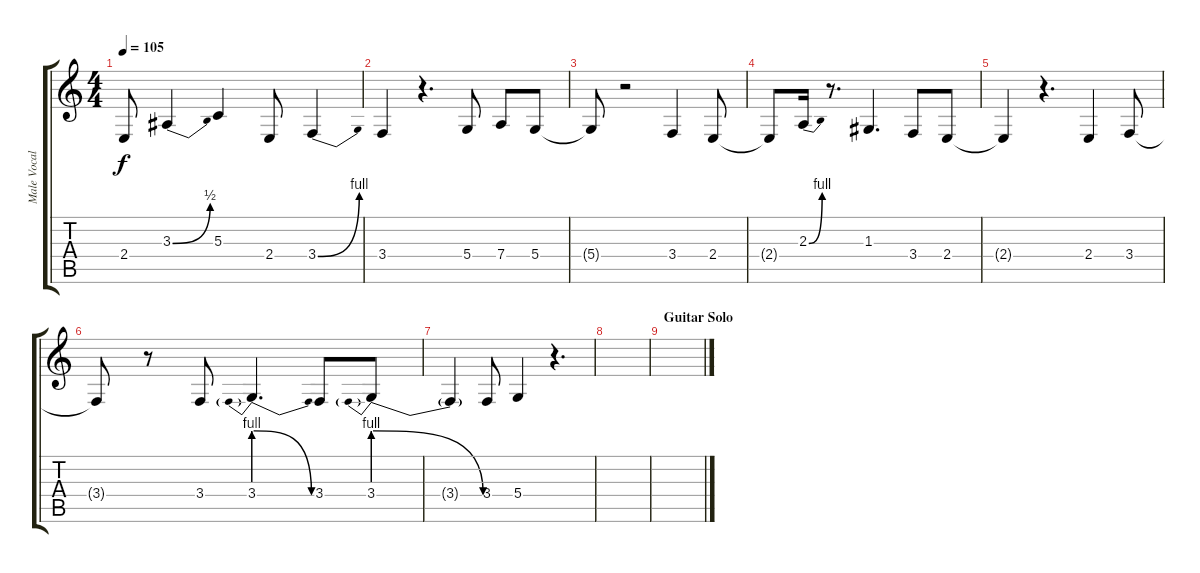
\track ("Male Vocals" "Male Vocal") {instrument bassoon}
\staff {score tabs}
\tuning (E4 B3 G3 D3 A2 E2) {hide}
\ts (4 4)
\tempo 105
\clef g2
\ks c
2.4{t}.8{dy f} 3.3{be (bend 0 0 60 2)}.4 5.3.4 2.4.8 3.4{be (bend 0 0 60 4)}.4 |
3.4.4 r.4{d} 5.4.8 7.4.8 5.4.8 |
5.4{t}.8 r.2 3.4.4 2.4.8 |
2.4{t}.8 2.3{be (bend 0 0 60 4)}.16 r.8{d} 1.3.4{d} 3.4.8 2.4.8 |
2.4{t}.4 r.4{d} 2.4.4 3.4.8 |
3.4{t}.8 r.8 3.4.8 3.4{be (prebendrelease 0 4 60 0)}.4{d} 3.4.8 3.4{be (prebendrelease 0 4 60 0)}.8 |
3.4{t}.4 3.4.8 5.4.4 r.4{d} |
|
\section ("" "Guitar Solo")
